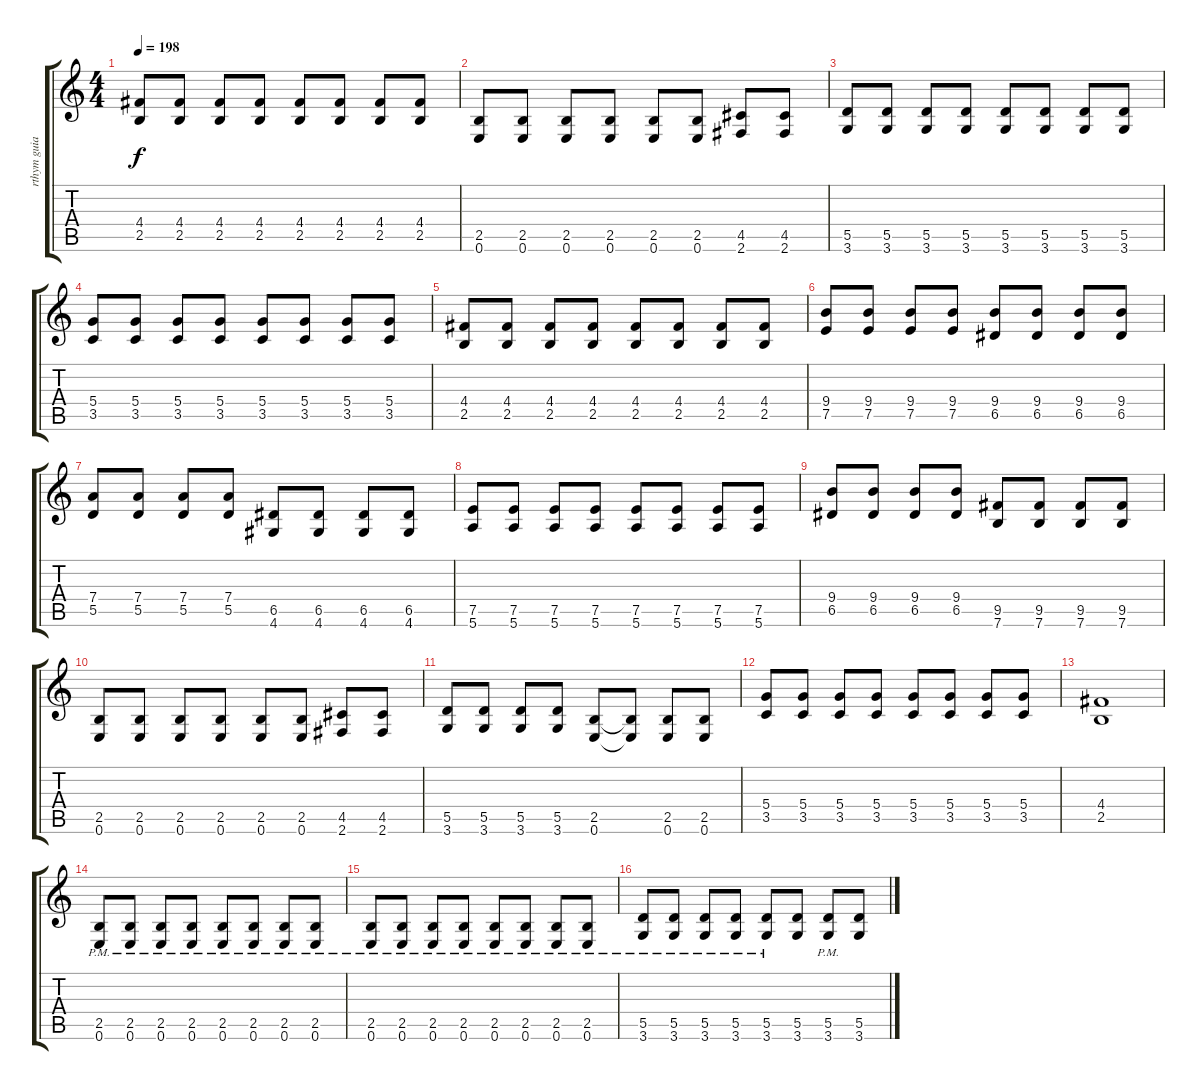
\track ("rthym guiar" "rthym guia") {instrument distortionguitar}
\staff {score tabs}
\tuning (E4 B3 G3 D3 A2 E2) {hide}
\ts (4 4)
\tempo 198
\clef g2
\ks c
(4.4 2.5).8{dy f} (4.4 2.5).8 (4.4 2.5).8 (4.4 2.5).8 (4.4 2.5).8 (4.4 2.5).8 (4.4 2.5).8 (4.4 2.5).8 |
(2.5 0.6).8 (2.5 0.6).8 (2.5 0.6).8 (2.5 0.6).8 (2.5 0.6).8 (2.5 0.6).8 (4.5 2.6).8 (4.5 2.6).8 |
(5.5 3.6).8 (5.5 3.6).8 (5.5 3.6).8 (5.5 3.6).8 (5.5 3.6).8 (5.5 3.6).8 (5.5 3.6).8 (5.5 3.6).8 |
(5.4 3.5).8 (5.4 3.5).8 (5.4 3.5).8 (5.4 3.5).8 (5.4 3.5).8 (5.4 3.5).8 (5.4 3.5).8 (5.4 3.5).8 |
(4.4 2.5).8 (4.4 2.5).8 (4.4 2.5).8 (4.4 2.5).8 (4.4 2.5).8 (4.4 2.5).8 (4.4 2.5).8 (4.4 2.5).8 |
(9.4 7.5).8 (9.4 7.5).8 (9.4 7.5).8 (9.4 7.5).8 (9.4 6.5).8 (9.4 6.5).8 (9.4 6.5).8 (9.4 6.5).8 |
(7.4 5.5).8 (7.4 5.5).8 (7.4 5.5).8 (7.4 5.5).8 (6.5 4.6).8 (6.5 4.6).8 (6.5 4.6).8 (6.5 4.6).8 |
(7.5 5.6).8 (7.5 5.6).8 (7.5 5.6).8 (7.5 5.6).8 (7.5 5.6).8 (7.5 5.6).8 (7.5 5.6).8 (7.5 5.6).8 |
(9.4 6.5).8 (9.4 6.5).8 (9.4 6.5).8 (9.4 6.5).8 (9.5 7.6).8 (9.5 7.6).8 (9.5 7.6).8 (9.5 7.6).8 |
(2.5 0.6).8 (2.5 0.6).8 (2.5 0.6).8 (2.5 0.6).8 (2.5 0.6).8 (2.5 0.6).8 (4.5 2.6).8 (4.5 2.6).8 |
(5.5 3.6).8 (5.5 3.6).8 (5.5 3.6).8 (5.5 3.6).8 (2.5 0.6).8 (2.5{t} 0.6{t}).8 (2.5 0.6).8 (2.5 0.6).8 |
(5.4 3.5).8 (5.4 3.5).8 (5.4 3.5).8 (5.4 3.5).8 (5.4 3.5).8 (5.4 3.5).8 (5.4 3.5).8 (5.4 3.5).8 |
(4.4 2.5).1 |
(2.5{pm} 0.6{pm}).8 (2.5{pm} 0.6{pm}).8 (2.5{pm} 0.6{pm}).8 (2.5{pm} 0.6{pm}).8 (2.5{pm} 0.6{pm}).8 (2.5{pm} 0.6{pm}).8 (2.5{pm} 0.6{pm}).8 (2.5{pm} 0.6{pm}).8 |
(2.5{pm} 0.6{pm}).8 (2.5{pm} 0.6{pm}).8 (2.5{pm} 0.6{pm}).8 (2.5{pm} 0.6{pm}).8 (2.5{pm} 0.6{pm}).8 (2.5{pm} 0.6{pm}).8 (2.5{pm} 0.6{pm}).8 (2.5{pm} 0.6{pm}).8 |
(5.5{pm} 3.6{pm}).8 (5.5{pm} 3.6{pm}).8 (5.5{pm} 3.6{pm}).8 (5.5{pm} 3.6{pm}).8 (5.5{pm} 3.6{pm}).8 (5.5 3.6).8 (5.5{pm} 3.6{pm}).8 (5.5 3.6).8
